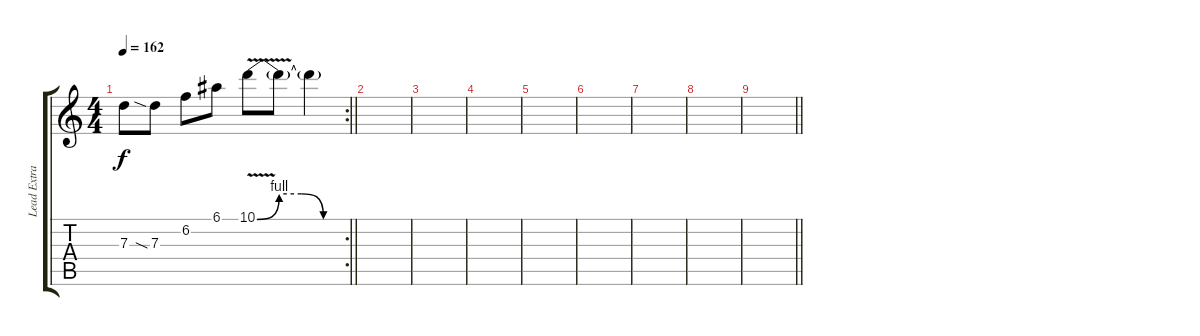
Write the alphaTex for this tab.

\track ("Lead Extra" "Lead Extra") {instrument distortionguitar}
\staff {score tabs}
\tuning (E4 B3 G3 D3 A2 D2) {hide}
\rc 2
\ts (4 4)
\tempo 162
\clef g2
\barLineRight lightlight
\ks c
7.3{t}.8{dy f} 7.3{sia}.8 6.2.8 6.1.8 10.1{be (custom 0 0 15 4 30 4 45 0 60 0) v}.8 10.1{t}.8 10.1{t}.4 |
|
|
|
|
|
|
|
\barLineRight lightlight
